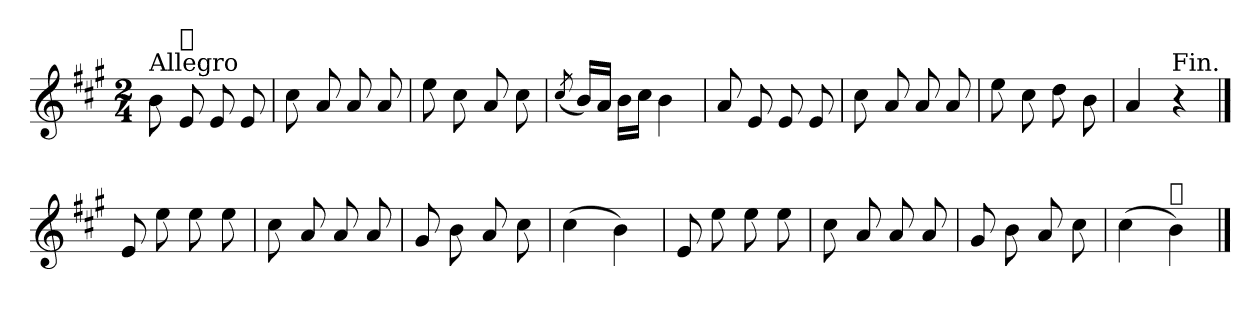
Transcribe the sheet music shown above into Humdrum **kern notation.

**kern
*part1
*staff1
*clefG2
*k[f#c#g#]
*A:
*M2/4
=1
!LO:TX:a:t=Allegro
8b\
!LO:TX:a:t=𝄋
8e/
8e/
8e/
=2
8cc#\
8a/
8a/
8a/
=3
8ee\
8cc#\
8a/
8cc#\
=4
(<8qcc#/
16b/LL)
16a/JJ
16b\LL
16cc#\JJ
4b\
=5
8a/
8e/
8e/
8e/
=6
8cc#\
8a/
8a/
8a/
=7
8ee\
8cc#\
8dd\
8b\
!!LO:LB:g=z
=8
4a/
4r
!LO:TX:a:rj:t=Fin.
==9
8e/
8ee\
8ee\
8ee\
=10
8cc#\
8a/
8a/
8a/
=11
8g#/
8b\
8a/
8cc#\
=12
(>4cc#\
4b\)
=13
8e/
8ee\
8ee\
8ee\
=14
8cc#\
8a/
8a/
8a/
=15
8g#/
8b\
8a/
8cc#\
=16
(>4cc#\
!LO:TX:a:t=𝄋
4b\)
==
*-
